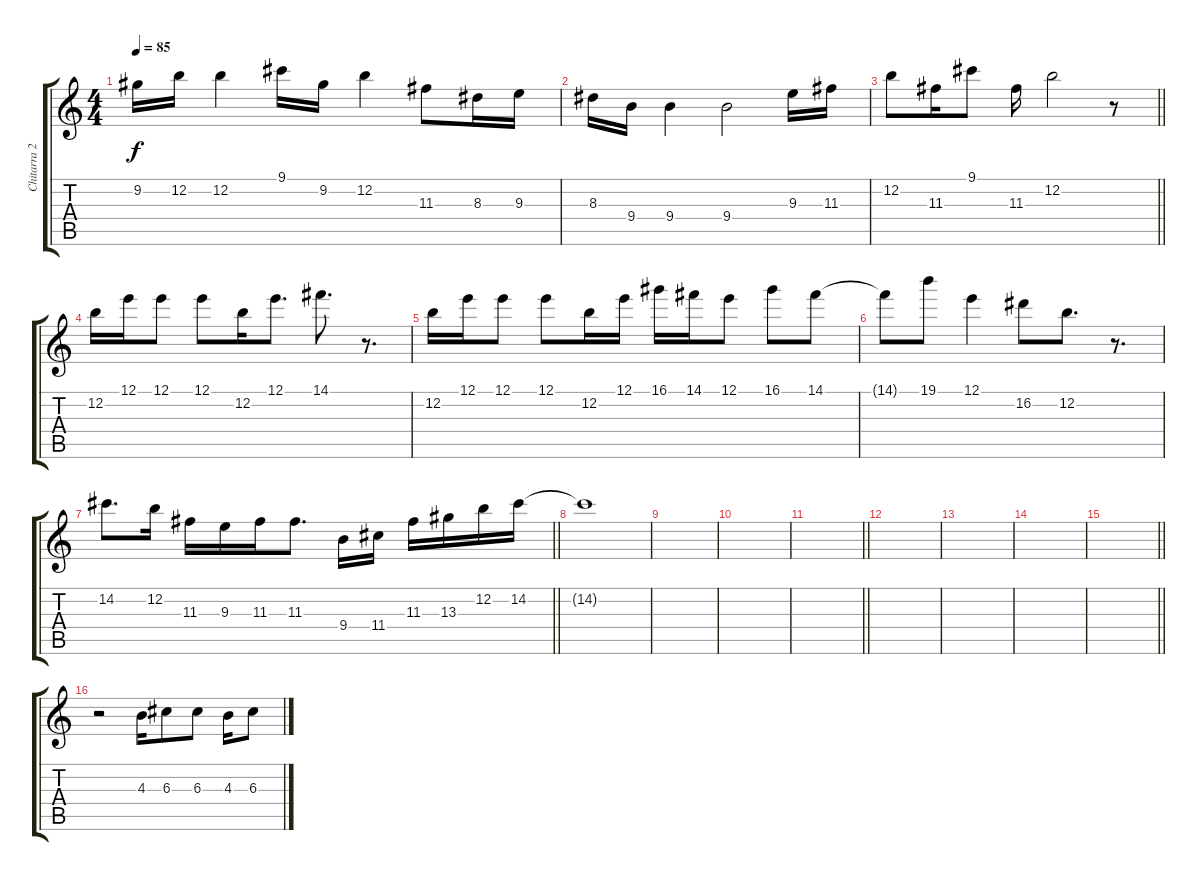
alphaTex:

\track ("Chitarra 2" "Chitarra 2") {instrument distortionguitar}
\staff {score tabs}
\tuning (E4 B3 G3 D3 A2 E2) {hide}
\ts (4 4)
\tempo 85
\clef g2
\ks c
9.2.16{dy f} 12.2.16 12.2.4 9.1.16 9.2.16 12.2.4 11.3.8 8.3.16 9.3.16 |
8.3.16 9.4.16 9.4.4 9.4.2 9.3.16 11.3.16 |
\barLineRight lightlight
12.2.8 11.3.16 9.1.8 11.3.16 12.2.2 r.8 |
12.2.16 12.1.16 12.1.8 12.1.8 12.2.16 12.1.8{d} 14.1.8{d} r.8{d} |
12.2.16 12.1.16 12.1.8 12.1.8 12.2.16 12.1.16 16.1.16 14.1.16 12.1.8 16.1.8 14.1.8 |
14.1{t}.8 19.1.8 12.1.4 16.2.8 12.2.8{d} r.8{d} |
\barLineRight lightlight
14.2.8{d} 12.2.16 11.3.16 9.3.16 11.3.16 11.3.8{d} 9.4.16 11.4.16 11.3.16 13.3.16 12.2.16 14.2.16 |
14.2{t}.1 |
|
|
\barLineRight lightlight
|
|
|
|
\barLineRight lightlight
|
r.2 4.3.16 6.3.8 6.3.8 4.3.16 6.3.8
